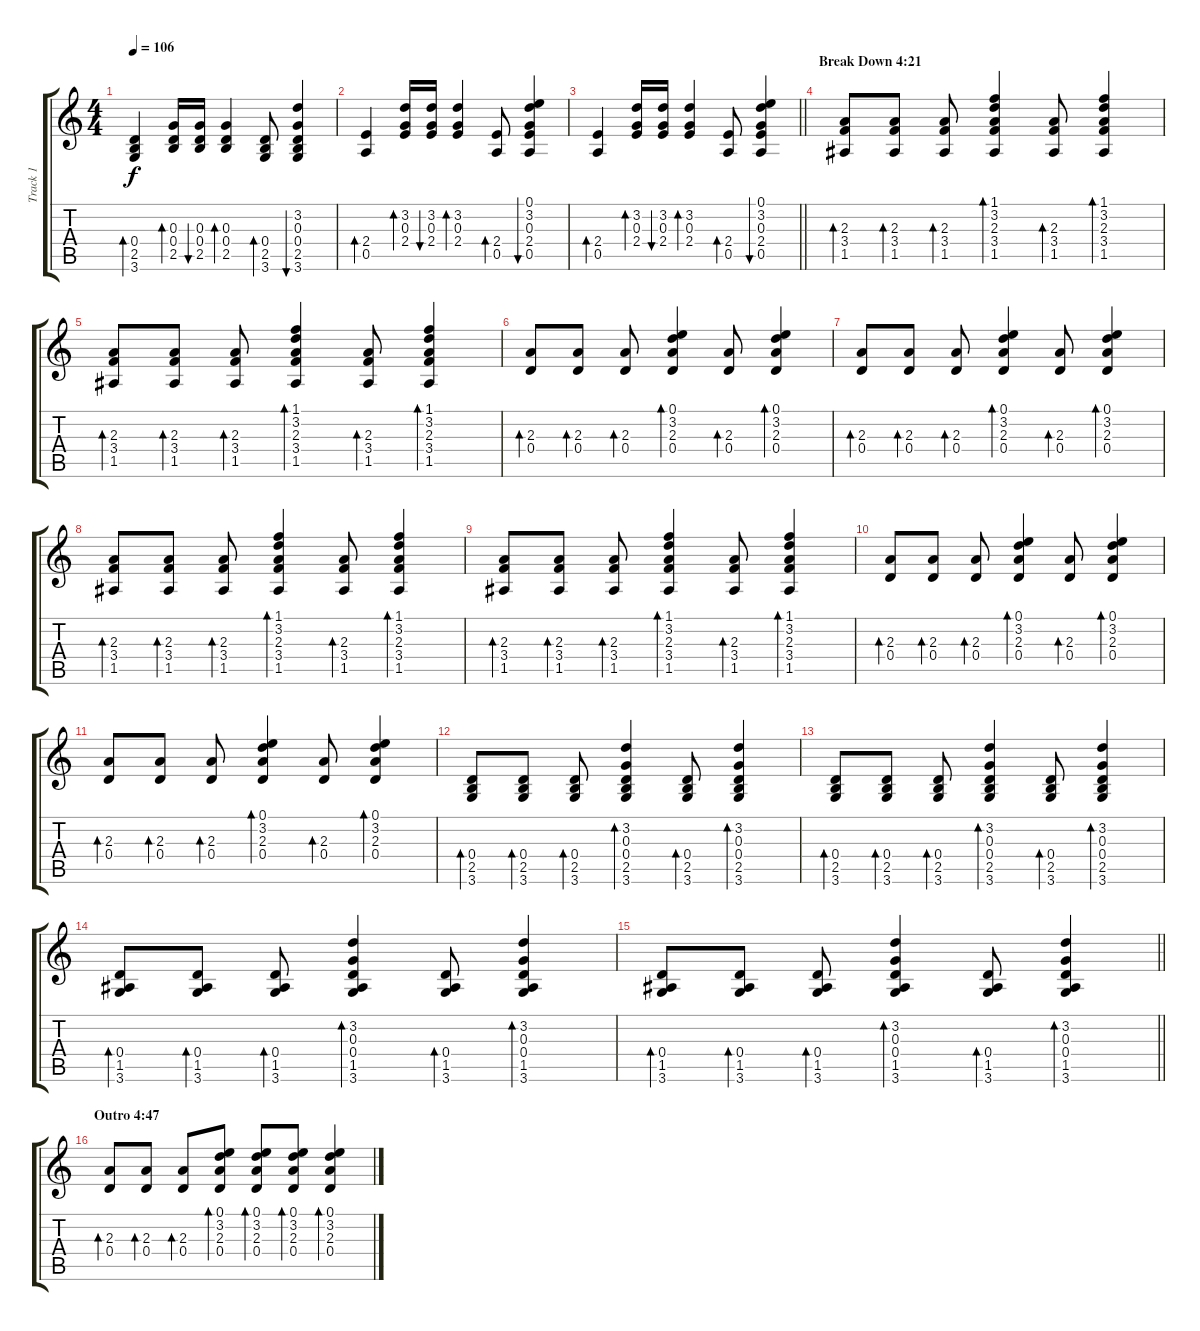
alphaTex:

\track ("Track 1" "Track 1") {instrument acousticguitarsteel}
\staff {score tabs}
\tuning (E4 B3 G3 D3 A2 E2) {hide}
\ts (4 4)
\tempo 106
\clef g2
\ks c
(0.4 2.5 3.6).4{bd 120 dy f} (0.3 0.4 2.5).16{bd 120} (0.3 0.4 2.5).16{bu 120} (0.3 0.4 2.5).4{bd 120} (0.4 2.5 3.6).8{bd 120} (3.2 0.3 0.4 2.5 3.6).4{bu 120} |
(2.4 0.5).4{bd 120} (3.2 0.3 2.4).16{bd 120} (3.2 0.3 2.4).16{bu 120} (3.2 0.3 2.4).4{bd 120} (2.4 0.5).8{bd 120} (0.1 3.2 0.3 2.4 0.5).4{bu 120} |
\barLineRight lightlight
(2.4 0.5).4{bd 120} (3.2 0.3 2.4).16{bd 120} (3.2 0.3 2.4).16{bu 120} (3.2 0.3 2.4).4{bd 120} (2.4 0.5).8{bd 120} (0.1 3.2 0.3 2.4 0.5).4{bu 120} |
\section ("" "Break Down 4:21")
(2.3 3.4 1.5).8{bd 120} (2.3 3.4 1.5).8{bd 120} (2.3 3.4 1.5).8{bd 120} (1.1 3.2 2.3 3.4 1.5).4{bd 120} (2.3 3.4 1.5).8{bd 120} (1.1 3.2 2.3 3.4 1.5).4{bd 120} |
(2.3 3.4 1.5).8{bd 120} (2.3 3.4 1.5).8{bd 120} (2.3 3.4 1.5).8{bd 120} (1.1 3.2 2.3 3.4 1.5).4{bd 120} (2.3 3.4 1.5).8{bd 120} (1.1 3.2 2.3 3.4 1.5).4{bd 120} |
(2.3 0.4).8{bd 120} (2.3 0.4).8{bd 120} (2.3 0.4).8{bd 120} (0.1 3.2 2.3 0.4).4{bd 60} (2.3 0.4).8{bd 120} (0.1 3.2 2.3 0.4).4{bd 120} |
(2.3 0.4).8{bd 120} (2.3 0.4).8{bd 120} (2.3 0.4).8{bd 120} (0.1 3.2 2.3 0.4).4{bd 60} (2.3 0.4).8{bd 120} (0.1 3.2 2.3 0.4).4{bd 120} |
(2.3 3.4 1.5).8{bd 120} (2.3 3.4 1.5).8{bd 120} (2.3 3.4 1.5).8{bd 120} (1.1 3.2 2.3 3.4 1.5).4{bd 120} (2.3 3.4 1.5).8{bd 120} (1.1 3.2 2.3 3.4 1.5).4{bd 120} |
(2.3 3.4 1.5).8{bd 120} (2.3 3.4 1.5).8{bd 120} (2.3 3.4 1.5).8{bd 120} (1.1 3.2 2.3 3.4 1.5).4{bd 120} (2.3 3.4 1.5).8{bd 120} (1.1 3.2 2.3 3.4 1.5).4{bd 120} |
(2.3 0.4).8{bd 120} (2.3 0.4).8{bd 120} (2.3 0.4).8{bd 120} (0.1 3.2 2.3 0.4).4{bd 60} (2.3 0.4).8{bd 120} (0.1 3.2 2.3 0.4).4{bd 120} |
(2.3 0.4).8{bd 120} (2.3 0.4).8{bd 120} (2.3 0.4).8{bd 120} (0.1 3.2 2.3 0.4).4{bd 60} (2.3 0.4).8{bd 120} (0.1 3.2 2.3 0.4).4{bd 120} |
(0.4 2.5 3.6).8{bd 120} (0.4 2.5 3.6).8{bd 120} (0.4 2.5 3.6).8{bd 120} (3.2 0.3 0.4 2.5 3.6).4{bd 120} (0.4 2.5 3.6).8{bd 120} (3.2 0.3 0.4 2.5 3.6).4{bd 120} |
(0.4 2.5 3.6).8{bd 120} (0.4 2.5 3.6).8{bd 120} (0.4 2.5 3.6).8{bd 120} (3.2 0.3 0.4 2.5 3.6).4{bd 120} (0.4 2.5 3.6).8{bd 120} (3.2 0.3 0.4 2.5 3.6).4{bd 120} |
(0.4 1.5 3.6).8{bd 120} (0.4 1.5 3.6).8{bd 120} (0.4 1.5 3.6).8{bd 120} (3.2 0.3 0.4 1.5 3.6).4{bd 120} (0.4 1.5 3.6).8{bd 120} (3.2 0.3 0.4 1.5 3.6).4{bd 120} |
\barLineRight lightlight
(0.4 1.5 3.6).8{bd 120} (0.4 1.5 3.6).8{bd 120} (0.4 1.5 3.6).8{bd 120} (3.2 0.3 0.4 1.5 3.6).4{bd 120} (0.4 1.5 3.6).8{bd 120} (3.2 0.3 0.4 1.5 3.6).4{bd 120} |
\section ("" "Outro 4:47")
(2.3 0.4).8{bd 120} (2.3 0.4).8{bd 120} (2.3 0.4).8{bd 120} (0.1 3.2 2.3 0.4).8{bd 60} (0.1 3.2 2.3 0.4).8{bd 120} (0.1 3.2 2.3 0.4).8{bd 120} (0.1 3.2 2.3 0.4).4{bd 120}
